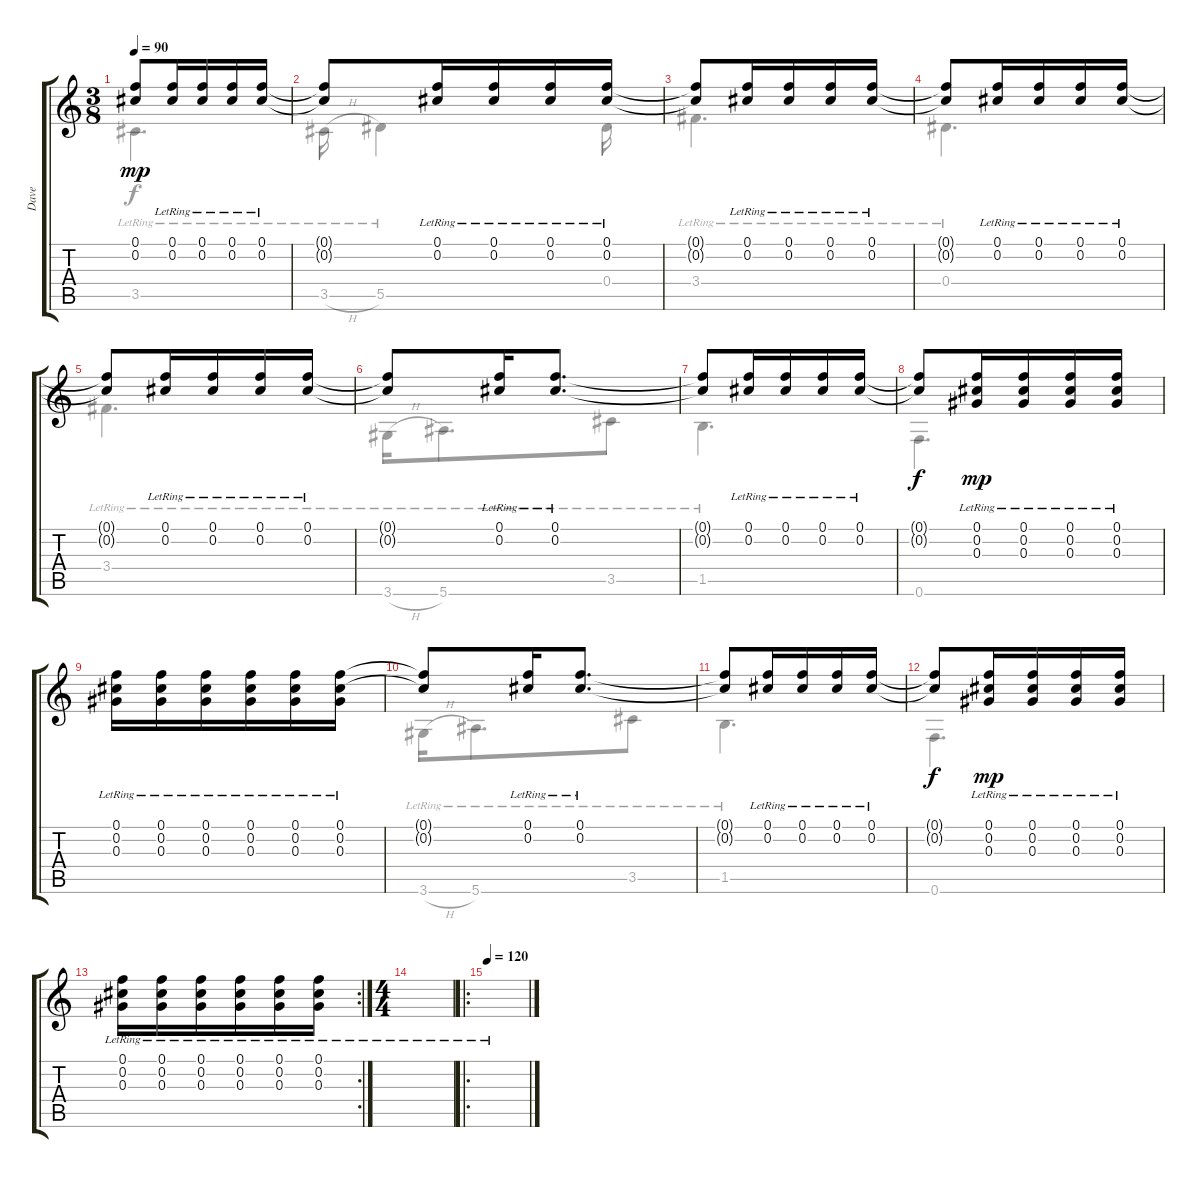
\track ("Dave" "Dave") {instrument acousticguitarsteel}
\staff {score tabs}
\tuning (F4 Db4 Ab3 Eb3 Bb2 F2) {hide}
\voice
\ts (3 8)
\tempo 90
\clef g2
\ks c
(0.1{t} 0.2{t}).8{dy mp} (0.1{lr} 0.2{lr}).16 (0.1{lr} 0.2{lr}).16 (0.1{lr} 0.2{lr}).16 (0.1{lr} 0.2{lr}).16 |
(0.1{t} 0.2{t}).8 (0.1{lr} 0.2{lr}).16 (0.1{lr} 0.2{lr}).16 (0.1{lr} 0.2{lr}).16 (0.1{lr} 0.2{lr}).16 |
(0.1{t} 0.2{t}).8 (0.1{lr} 0.2{lr}).16 (0.1{lr} 0.2{lr}).16 (0.1{lr} 0.2{lr}).16 (0.1{lr} 0.2{lr}).16 |
(0.1{t} 0.2{t}).8 (0.1{lr} 0.2{lr}).16 (0.1{lr} 0.2{lr}).16 (0.1{lr} 0.2{lr}).16 (0.1{lr} 0.2{lr}).16 |
(0.1{t} 0.2{t}).8 (0.1{lr} 0.2{lr}).16 (0.1{lr} 0.2{lr}).16 (0.1{lr} 0.2{lr}).16 (0.1{lr} 0.2{lr}).16 |
(0.1{t} 0.2{t}).8 (0.1{lr} 0.2{lr}).16 (0.1{lr} 0.2{lr}).8{d} |
(0.1{t} 0.2{t}).8 (0.1{lr} 0.2{lr}).16 (0.1{lr} 0.2{lr}).16 (0.1{lr} 0.2{lr}).16 (0.1{lr} 0.2{lr}).16 |
(0.1{t} 0.2{t}).8{dy f} (0.1{lr} 0.2{lr} 0.3{lr}).16{dy mp} (0.1{lr} 0.2{lr} 0.3{lr}).16 (0.1{lr} 0.2{lr} 0.3{lr}).16 (0.1{lr} 0.2{lr} 0.3{lr}).16 |
(0.1{lr} 0.2{lr} 0.3{lr}).16 (0.1{lr} 0.2{lr} 0.3{lr}).16 (0.1{lr} 0.2{lr} 0.3{lr}).16 (0.1{lr} 0.2{lr} 0.3{lr}).16 (0.1{lr} 0.2{lr} 0.3{lr}).16 (0.1{lr} 0.2{lr} 0.3{lr}).16 |
(0.1{t} 0.2{t}).8 (0.1{lr} 0.2{lr}).16 (0.1{lr} 0.2{lr}).8{d} |
(0.1{t} 0.2{t}).8 (0.1{lr} 0.2{lr}).16 (0.1{lr} 0.2{lr}).16 (0.1{lr} 0.2{lr}).16 (0.1{lr} 0.2{lr}).16 |
(0.1{t} 0.2{t}).8{dy f} (0.1{lr} 0.2{lr} 0.3{lr}).16{dy mp} (0.1{lr} 0.2{lr} 0.3{lr}).16 (0.1{lr} 0.2{lr} 0.3{lr}).16 (0.1{lr} 0.2{lr} 0.3{lr}).16 |
\rc 2
(0.1{lr} 0.2{lr} 0.3{lr}).16 (0.1{lr} 0.2{lr} 0.3{lr}).16 (0.1{lr} 0.2{lr} 0.3{lr}).16 (0.1{lr} 0.2{lr} 0.3{lr}).16 (0.1{lr} 0.2{lr} 0.3{lr}).16 (0.1{lr} 0.2{lr} 0.3{lr}).16 |
\ts (4 4)
|
\ro
\tempo 120
|
\voice
\clef g2
\ottava regular
\simile none
\ks c
3.5{lr}.4{d dy f} |
3.5{h lr}.16 5.5{lr}.4 0.4.16 |
3.4{lr}.4{d} |
0.4{lr}.4{d} |
3.4{lr}.4{d} |
3.6{h lr}.16 5.6{lr}.8{d} 3.5{lr}.8 |
1.5{lr}.4{d} |
0.6.4{d} |
|
3.6{h lr}.16 5.6{lr}.8{d} 3.5{lr}.8 |
1.5{lr}.4{d} |
0.6.4{d} |
|
|
|
